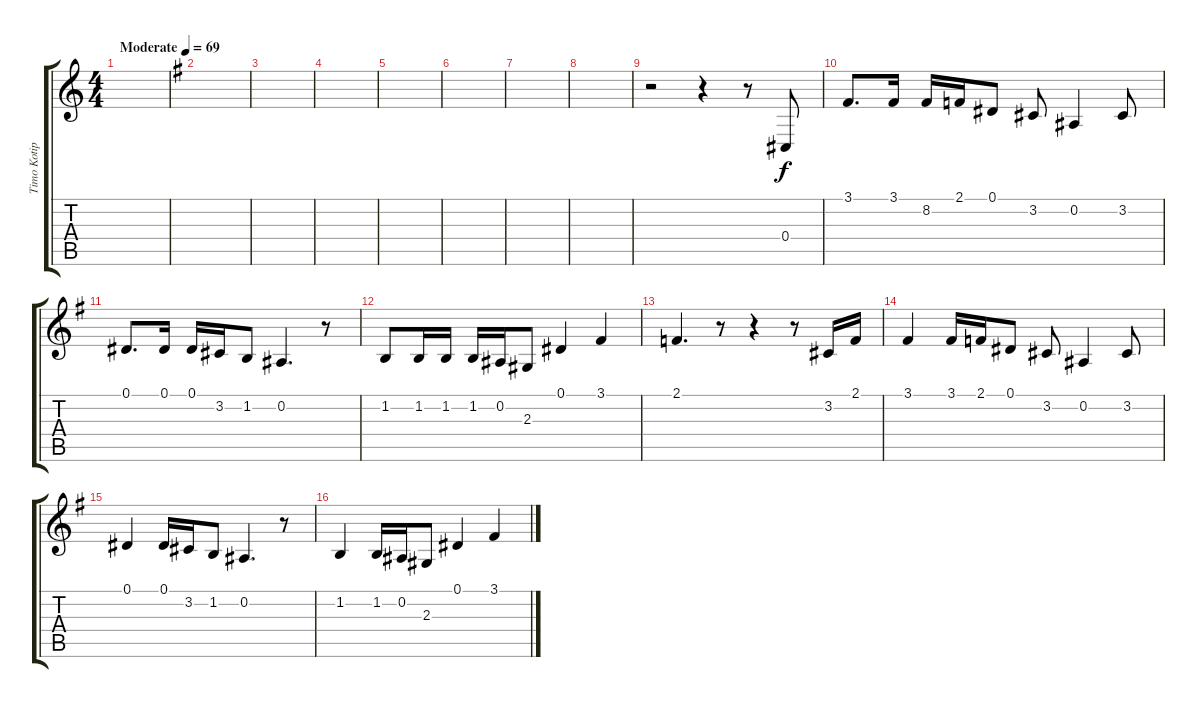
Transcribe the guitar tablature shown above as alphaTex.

\track ("Timo Kotipelto" "Timo Kotip") {instrument pad7halo}
\staff {score tabs}
\tuning (Eb4 Bb3 Gb3 Db3 Ab2 Eb2) {hide}
\ts (4 4)
\tempo (69 "Moderate")
\clef g2
\ks c
|
\ks g
|
|
|
|
|
|
|
r.2 r.4 r.8 0.4.8 |
3.1.8{d} 3.1.16 8.2.16 2.1.16 0.1.8 3.2.8 0.2.4 3.2.8 |
0.1.8{d} 0.1.16 0.1.16 3.2.16 1.2.8 0.2.4{d} r.8 |
1.2.8 1.2.16 1.2.16 1.2.16 0.2.16 2.3.8 0.1.4 3.1.4 |
2.1.4{d} r.8 r.4 r.8 3.2.16 2.1.16 |
3.1.4 3.1.16 2.1.16 0.1.8 3.2.8 0.2.4 3.2.8 |
0.1.4 0.1.16 3.2.16 1.2.8 0.2.4{d} r.8 |
1.2.4 1.2.16 0.2.16 2.3.8 0.1.4 3.1.4
